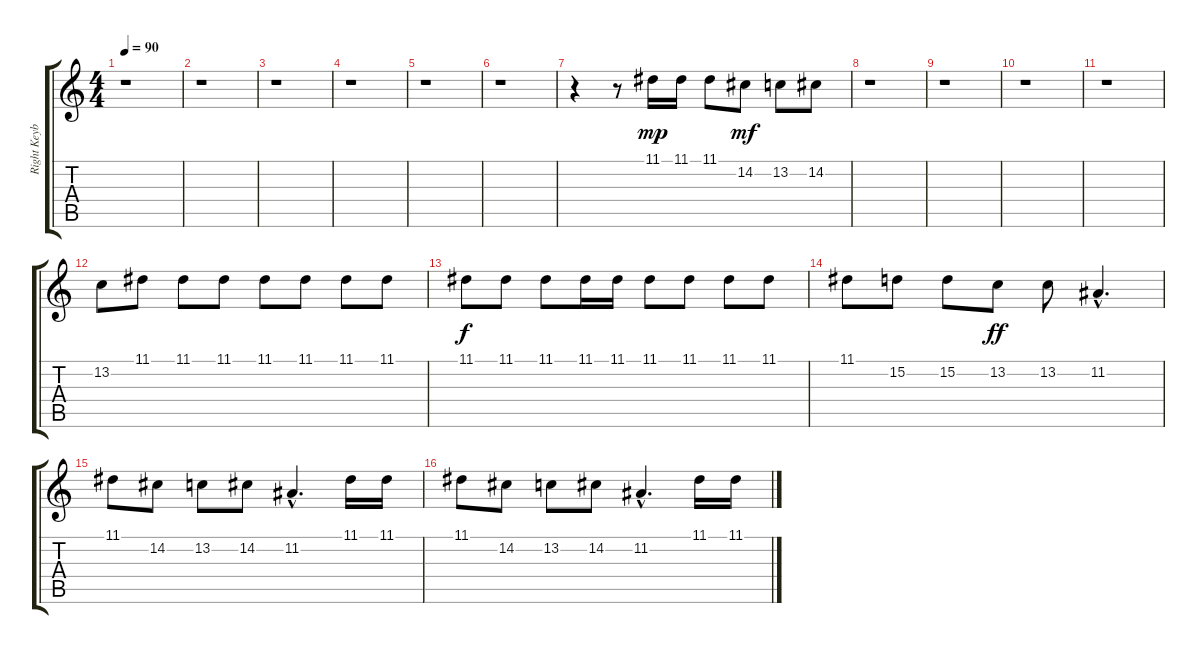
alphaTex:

\track ("Right Keyboard [honky + violins]" "Right Keyb") {instrument honkytonkpiano}
\staff {score tabs}
\tuning (E4 B3 G3 D3 A2 E2) {hide}
\ts (4 4)
\tempo 90
\clef g2
\ks c
r.1{dy mf} |
r.1 |
r.1 |
r.1 |
r.1 |
r.1 |
r.4 r.8 11.1.16{dy mp} 11.1.16 11.1.8 14.2.8{dy mf} 13.2.8 14.2.8 |
r.1 |
r.1 |
r.1 |
r.1 |
13.2.8{instrument honkytonkpiano} 11.1.8 11.1.8 11.1.8 11.1.8 11.1.8 11.1.8 11.1.8 |
11.1.8{dy f instrument tremolostrings} 11.1.8 11.1.8 11.1.16 11.1.16 11.1.8 11.1.8 11.1.8 11.1.8 |
11.1.8{instrument tremolostrings} 15.2.8 15.2.8 13.2.8{dy ff} 13.2.8 11.2{hac}.4{d} |
11.1.8{instrument tremolostrings} 14.2.8 13.2.8 14.2.8 11.2{hac}.4{d} 11.1.16 11.1.16 |
11.1.8{instrument tremolostrings} 14.2.8 13.2.8 14.2.8 11.2{hac}.4{d} 11.1.16 11.1.16
